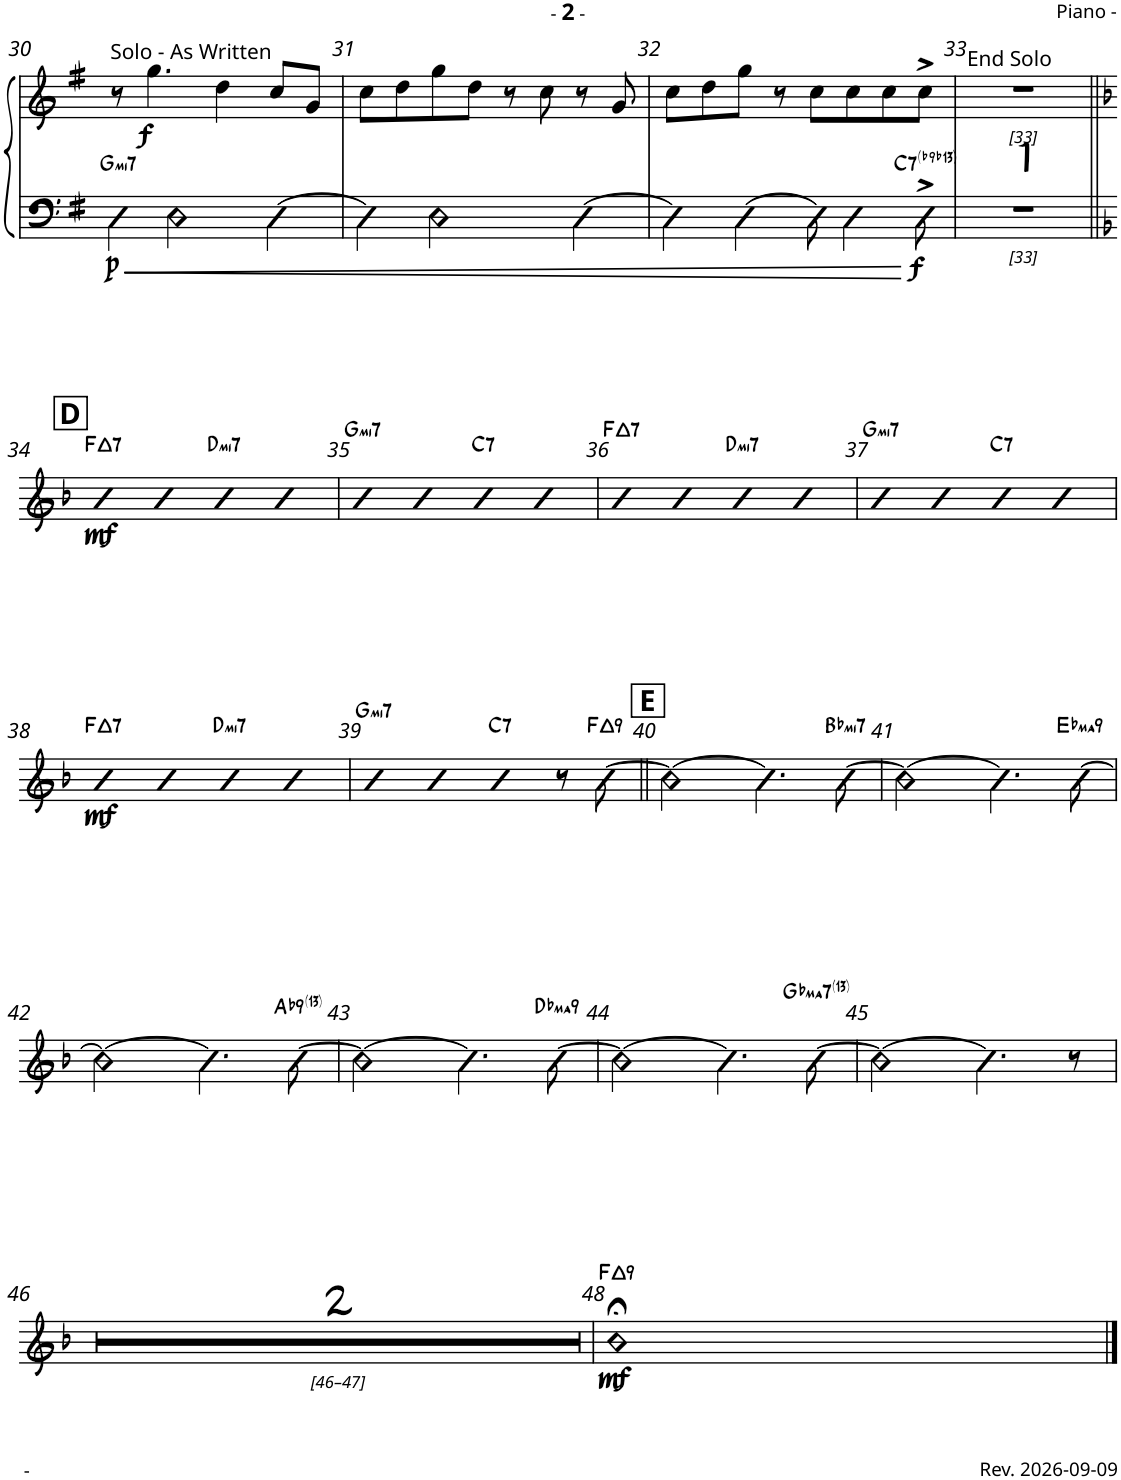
**kern	**kern	**dynam	**harte
*part1	*part1	*part1	*part1
*staff2	*staff1	*staff1/2	*
*I"Piano	*	*	*
*I'Pno.	*	*	*
!!LO:PB:g=z
*clefF4	*clefG2	*	*
*k[f#]	*k[f#]	*	*
*M4/4	*M4/4	*	*
=30	=30	=30	=30
!	!LO:TX:a:t=Solo - As Written	!	!
!	!	!LO:DY:b=2	!LO:H:kt=mi7
*	*^	*	*
4cc\	8r	4ryy	p	G:min7
!	!	!	!LO:DY:b	!
.	4.gg\	.	f	.
!	!	!	!	!LO:H:kt=mi7
2cc\	.	2.ryy	.	G:min7
.	4dd\	.	.	.
!	!	!	!	!LO:H:kt=mi7
[4b\	8cc/L	.	.	G:min7
.	8g/J	.	.	.
*	*v	*v	*	*
=31	=31	=31	=31
4b\]	8cc\L	.	.
.	8dd\	.	.
!	!	!	!LO:H:kt=mi7
2cc\	8gg\	.	G:min7
.	8dd\J	.	.
.	8r	.	.
.	8cc\	.	.
!	!	!	!LO:H:kt=mi7
[4b\	8r	.	G:min7
.	8g/	.	.
=32	=32	=32	=32
4b\]	8cc\L	.	.
.	8dd\	.	.
!	!	!	!LO:H:kt=mi7
[4b\	8gg\J	.	G:min7
.	8r	.	.
8b\]	8cc\L	.	.
!	!	!	!LO:H:kt=mi7
4b\	8cc\	.	G:min7
.	8cc\	.	.
!	!	!LO:DY:b=2	!LO:H:kt=7
8a^\	8cc^\J	f	C:7(b9,b13)
=33	=33	=33	=33
!	!LO:TX:a:t=End Solo	!	!
1r	1r	.	.
!!LO:LB:g=z
!!LO:REH:place=s1:a:B:cj:fs=14:t=D
=34||	=34||	=34||	=34||
*k[b-]	*k[b-]	*	*
!	!	!LO:DY:b	!LO:H:kt=7
1r	4a	mf	F:maj7
.	4a	.	.
!	!	!	!LO:H:kt=mi7
.	4a	.	D:min7
.	4a	.	.
=35	=35	=35	=35
!	!	!	!LO:H:kt=mi7
1r	4a	.	G:min7
.	4a	.	.
!	!	!	!LO:H:kt=7
.	4a	.	C:7
.	4a	.	.
=36	=36	=36	=36
!	!	!	!LO:H:kt=7
1r	4a	.	F:maj7
.	4a	.	.
!	!	!	!LO:H:kt=mi7
.	4a	.	D:min7
.	4a	.	.
=37	=37	=37	=37
!	!	!	!LO:H:kt=mi7
1r	4a	.	G:min7
.	4a	.	.
!	!	!	!LO:H:kt=7
.	4a	.	C:7
.	4a	.	.
!!LO:LB:g=z
=38	=38	=38	=38
!	!	!LO:DY:b	!LO:H:kt=7
1r	4a	mf	F:maj7
.	4a	.	.
!	!	!	!LO:H:kt=mi7
.	4a	.	D:min7
.	4a	.	.
=39	=39	=39	=39
!	!	!	!LO:H:kt=mi7
1r	4a	.	G:min7
.	4a	.	.
!	!	!	!LO:H:kt=7
.	4a	.	C:7
.	8r	.	.
!	!	!	!LO:H:kt=9
.	[8b-\	.	F:maj9
!!LO:REH:place=s1:a:B:cj:fs=14:t=E
=40||	=40||	=40||	=40||
1r	2b-\_	.	.
.	4.b-\]	.	.
!	!	!	!LO:H:kt=mi7
.	[8a\	.	Bb:min7
=41	=41	=41	=41
1r	2a\_	.	.
.	4.a\]	.	.
!	!	!	!LO:H:kt=ma9
.	[8g\	.	Eb:maj9
!!LO:LB:g=z
=42	=42	=42	=42
1r	2g\_	.	.
.	4.g\]	.	.
!	!	!	!LO:H:kt=9
.	[8f\	.	Ab:9(13)
=43	=43	=43	=43
1r	2f\_	.	.
.	4.f\]	.	.
!	!	!	!LO:H:kt=ma9
.	[8f\	.	Db:maj9
=44	=44	=44	=44
1r	2f\_	.	.
.	4.f\]	.	.
!	!	!	!LO:H:kt=ma7
.	[8f\	.	Gb:maj7(13)
=45	=45	=45	=45
1r	2f\_	.	.
.	4.f\]	.	.
!	!	!	!LO:H:kt=N/C
.	8r	.	N
!!LO:LB:g=z
=46	=46	=46	=46
1r	1r	.	.
=47	=47	=47	=47
1r	1r	.	.
=	=	=	=
*-	*-	*-	*-
